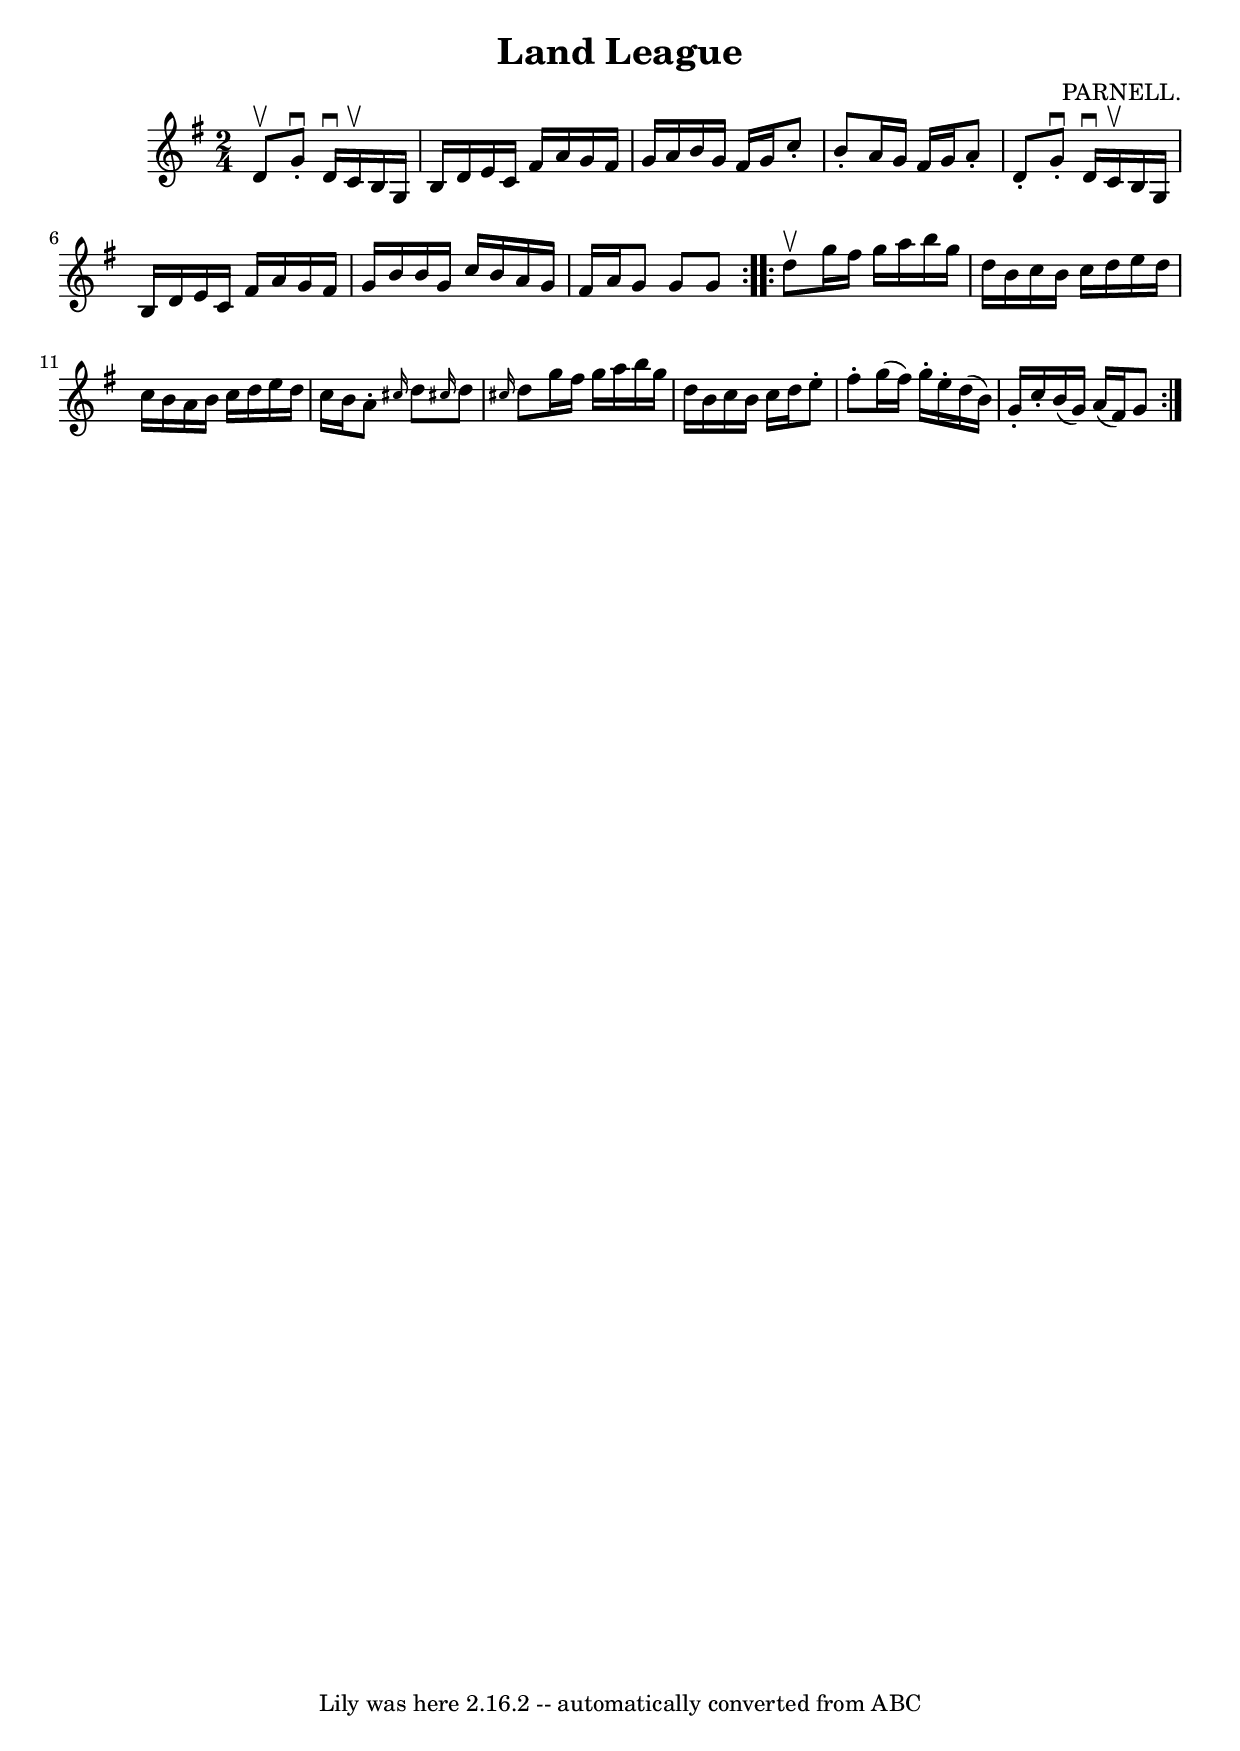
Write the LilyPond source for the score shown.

\version "2.7.40"
\include "Mammoth.ily"
\header {
	%% book = "Ryan's Mammoth Collection"
	composer = "PARNELL."
	crossRefNumber = "1"
	footnotes = "\\\\314"
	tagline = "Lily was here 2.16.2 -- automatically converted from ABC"
	title = "Land League"
}
voicedefault =  {
\set Score.defaultBarType = "empty"

\repeat volta 2 {
\time 2/4 \key g \major d'8^\upbow |
 g'8^\downbow-. d'16 
^\downbow c'16^\upbow b16 g16 b16 d'16    |
 e'16 c'16 
 fis'16 a'16 g'16 fis'16 g'16 a'16    |
 b'16 g'16  
 fis'16 g'16 c''8 -. b'8 -.   |
 a'16 g'16 fis'16    
g'16 a'8 -. d'8 -.   |
 g'8^\downbow-. d'16^\downbow c'16 
^\upbow b16 g16 b16 d'16    |
 e'16 c'16 fis'16    
a'16 g'16 fis'16 g'16 b'16    |
 b'16 g'16 c''16    
b'16 a'16 g'16 fis'16 a'16    |
 g'8 g'8 g'8  }     
\repeat volta 2 { d''8^\upbow |
 g''16 fis''16 g''16    
a''16 b''16 g''16 d''16 b'16    |
 c''16 b'16 c''16   
 d''16 e''16 d''16 c''16 b'16    |
 a'16 b'16 c''16   
 d''16 e''16 d''16 c''16 b'16    |
 a'8 -. \grace {    
cis''16  } d''8  \grace { cis''!16  } d''8  \grace { cis''!16  }   
d''8    |
 g''16 fis''16 g''16 a''16 b''16 g''16    
d''16 b'16    |
 c''16 b'16 c''16 d''16 e''8 -. fis''8 
-.   |
 g''16 (fis''16) g''16 -. e''16 -. d''16 (b'16  
-) g'16 -. c''16 -.   |
 b'16 (g'16) a'16 (fis'16)   
g'8  }   
}

\score{
    <<

	\context Staff="default"
	{
	    \voicedefault 
	}

    >>
	\layout {
	}
	\midi {}
}
